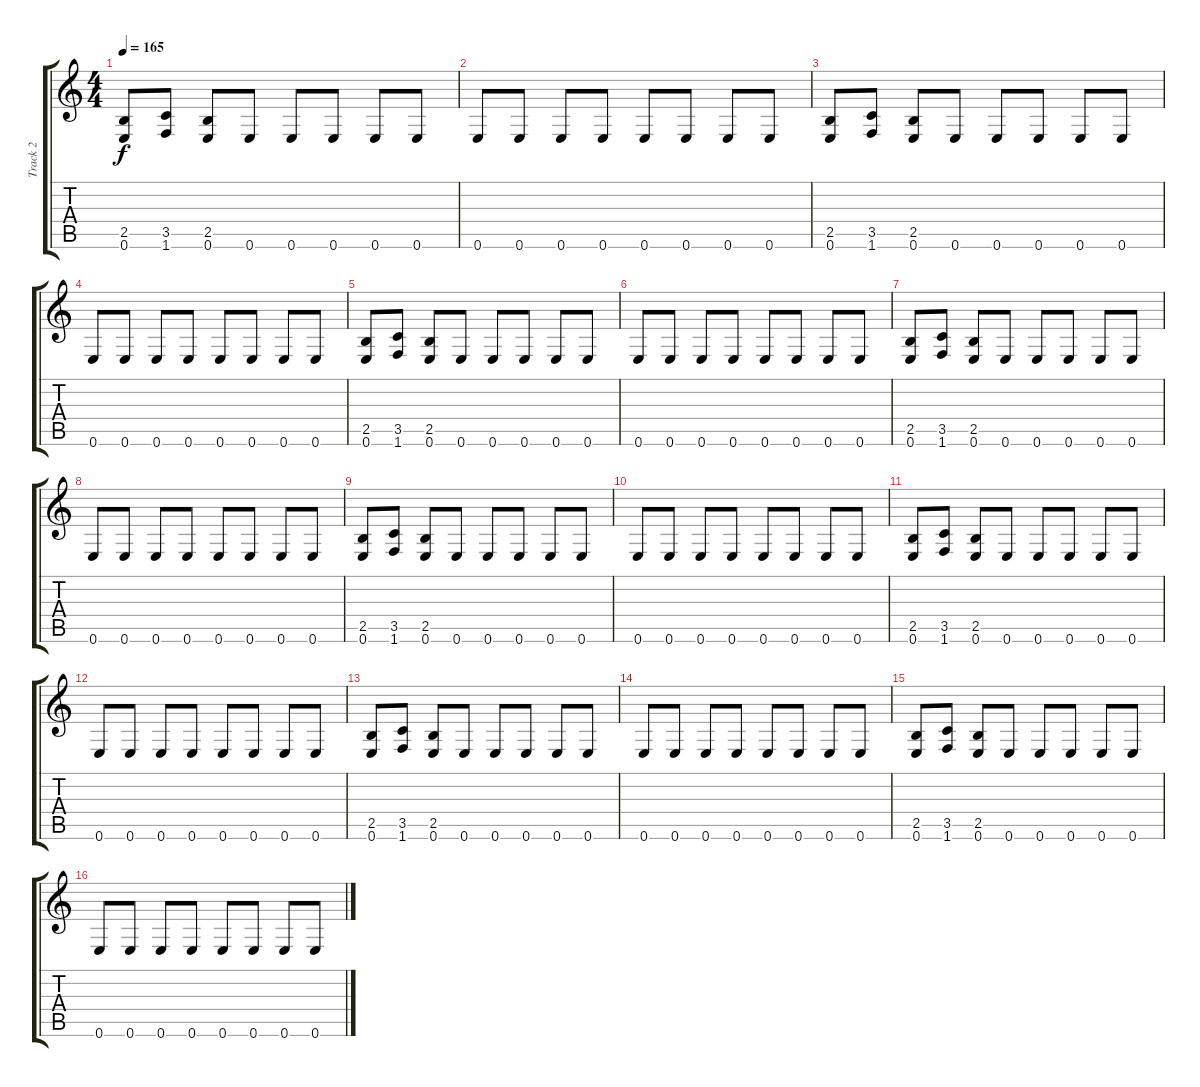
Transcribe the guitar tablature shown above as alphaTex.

\track ("Track 2" "Track 2") {instrument distortionguitar}
\staff {score tabs}
\tuning (E4 B3 G3 D3 A2 E2) {hide}
\ts (4 4)
\tempo 165
\clef g2
\ks c
(2.5 0.6).8{dy f} (3.5 1.6).8 (2.5 0.6).8 0.6.8 0.6.8 0.6.8 0.6.8 0.6.8 |
0.6.8 0.6.8 0.6.8 0.6.8 0.6.8 0.6.8 0.6.8 0.6.8 |
(2.5 0.6).8 (3.5 1.6).8 (2.5 0.6).8 0.6.8 0.6.8 0.6.8 0.6.8 0.6.8 |
0.6.8 0.6.8 0.6.8 0.6.8 0.6.8 0.6.8 0.6.8 0.6.8 |
(2.5 0.6).8 (3.5 1.6).8 (2.5 0.6).8 0.6.8 0.6.8 0.6.8 0.6.8 0.6.8 |
0.6.8 0.6.8 0.6.8 0.6.8 0.6.8 0.6.8 0.6.8 0.6.8 |
(2.5 0.6).8 (3.5 1.6).8 (2.5 0.6).8 0.6.8 0.6.8 0.6.8 0.6.8 0.6.8 |
0.6.8 0.6.8 0.6.8 0.6.8 0.6.8 0.6.8 0.6.8 0.6.8 |
(2.5 0.6).8 (3.5 1.6).8 (2.5 0.6).8 0.6.8 0.6.8 0.6.8 0.6.8 0.6.8 |
0.6.8 0.6.8 0.6.8 0.6.8 0.6.8 0.6.8 0.6.8 0.6.8 |
(2.5 0.6).8 (3.5 1.6).8 (2.5 0.6).8 0.6.8 0.6.8 0.6.8 0.6.8 0.6.8 |
0.6.8 0.6.8 0.6.8 0.6.8 0.6.8 0.6.8 0.6.8 0.6.8 |
(2.5 0.6).8 (3.5 1.6).8 (2.5 0.6).8 0.6.8 0.6.8 0.6.8 0.6.8 0.6.8 |
0.6.8 0.6.8 0.6.8 0.6.8 0.6.8 0.6.8 0.6.8 0.6.8 |
(2.5 0.6).8 (3.5 1.6).8 (2.5 0.6).8 0.6.8 0.6.8 0.6.8 0.6.8 0.6.8 |
0.6.8 0.6.8 0.6.8 0.6.8 0.6.8 0.6.8 0.6.8 0.6.8
